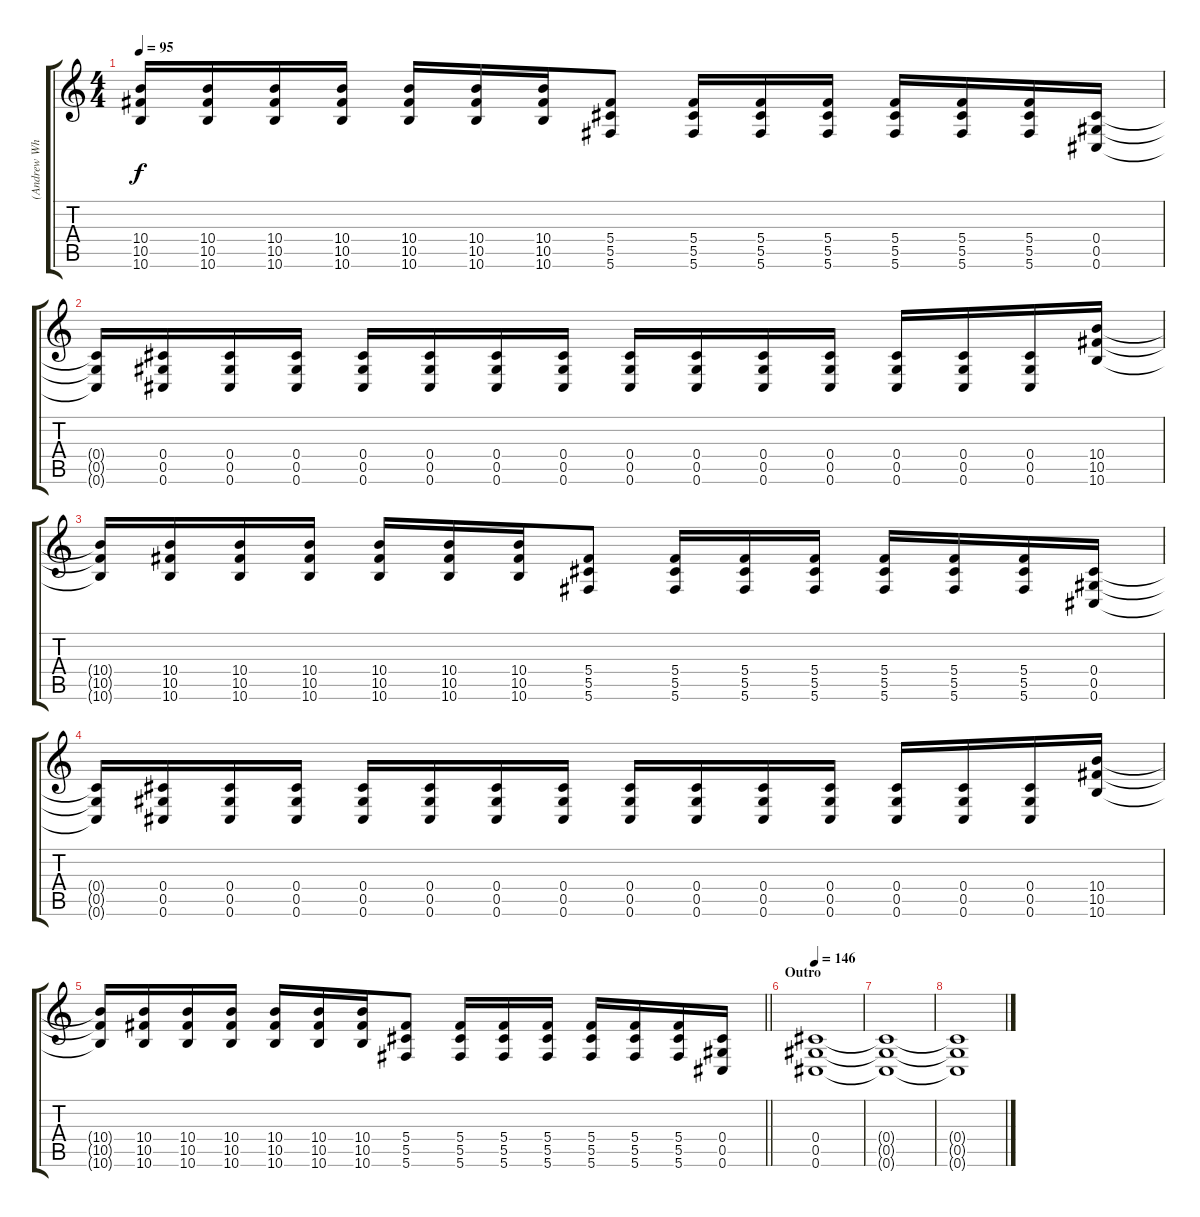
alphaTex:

\track ("(Andrew Whiting) Lead Guitar" "(Andrew Wh") {instrument distortionguitar}
\staff {score tabs}
\tuning (Eb4 Bb3 Gb3 Db3 Ab2 Db2) {hide}
\ts (4 4)
\tempo 95
\clef g2
\ks c
(10.4{t} 10.5{t} 10.6{t}).16{dy f} (10.4 10.5 10.6).16 (10.4 10.5 10.6).16 (10.4 10.5 10.6).16 (10.4 10.5 10.6).16 (10.4 10.5 10.6).16 (10.4 10.5 10.6).16 (5.4 5.5 5.6).8 (5.4 5.5 5.6).16 (5.4 5.5 5.6).16 (5.4 5.5 5.6).16 (5.4 5.5 5.6).16 (5.4 5.5 5.6).16 (5.4 5.5 5.6).16 (0.4 0.5 0.6).16 |
(0.4{t} 0.5{t} 0.6{t}).16 (0.4 0.5 0.6).16 (0.4 0.5 0.6).16 (0.4 0.5 0.6).16 (0.4 0.5 0.6).16 (0.4 0.5 0.6).16 (0.4 0.5 0.6).16 (0.4 0.5 0.6).16 (0.4 0.5 0.6).16 (0.4 0.5 0.6).16 (0.4 0.5 0.6).16 (0.4 0.5 0.6).16 (0.4 0.5 0.6).16 (0.4 0.5 0.6).16 (0.4 0.5 0.6).16 (10.4 10.5 10.6).16 |
(10.4{t} 10.5{t} 10.6{t}).16 (10.4 10.5 10.6).16 (10.4 10.5 10.6).16 (10.4 10.5 10.6).16 (10.4 10.5 10.6).16 (10.4 10.5 10.6).16 (10.4 10.5 10.6).16 (5.4 5.5 5.6).8 (5.4 5.5 5.6).16 (5.4 5.5 5.6).16 (5.4 5.5 5.6).16 (5.4 5.5 5.6).16 (5.4 5.5 5.6).16 (5.4 5.5 5.6).16 (0.4 0.5 0.6).16 |
(0.4{t} 0.5{t} 0.6{t}).16 (0.4 0.5 0.6).16 (0.4 0.5 0.6).16 (0.4 0.5 0.6).16 (0.4 0.5 0.6).16 (0.4 0.5 0.6).16 (0.4 0.5 0.6).16 (0.4 0.5 0.6).16 (0.4 0.5 0.6).16 (0.4 0.5 0.6).16 (0.4 0.5 0.6).16 (0.4 0.5 0.6).16 (0.4 0.5 0.6).16 (0.4 0.5 0.6).16 (0.4 0.5 0.6).16 (10.4 10.5 10.6).16 |
\barLineRight lightlight
(10.4{t} 10.5{t} 10.6{t}).16 (10.4 10.5 10.6).16 (10.4 10.5 10.6).16 (10.4 10.5 10.6).16 (10.4 10.5 10.6).16 (10.4 10.5 10.6).16 (10.4 10.5 10.6).16 (5.4 5.5 5.6).8 (5.4 5.5 5.6).16 (5.4 5.5 5.6).16 (5.4 5.5 5.6).16 (5.4 5.5 5.6).16 (5.4 5.5 5.6).16 (5.4 5.5 5.6).16 (0.4 0.5 0.6).16 |
\section ("" "Outro")
\tempo 146
(0.4 0.5 0.6).1 |
(0.4{t} 0.5{t} 0.6{t}).1 |
(0.4{t} 0.5{t} 0.6{t}).1
